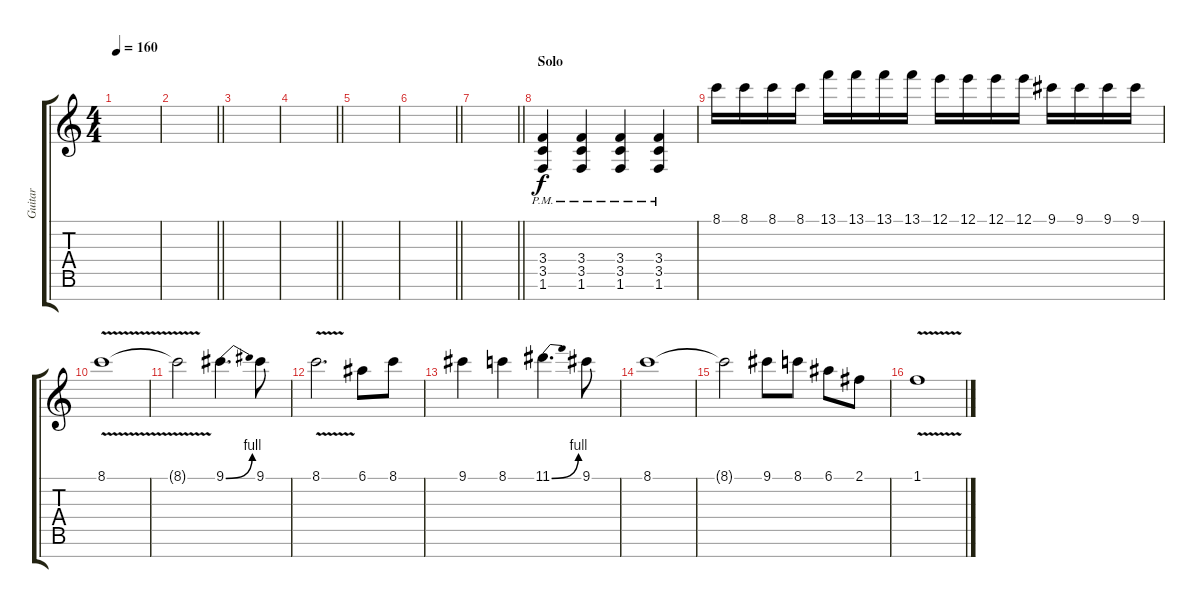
\track ("Guitar" "Guitar") {instrument distortionguitar}
\staff {score tabs}
\tuning (E4 B3 G3 D3 A2 E2 B1) {hide}
\ts (4 4)
\tempo 160
\clef g2
\ks c
|
\barLineRight lightlight
|
|
\barLineRight lightlight
|
|
\barLineRight lightlight
|
\barLineRight lightlight
|
\section ("" "Solo")
(3.4{pm} 3.5{pm} 1.6{pm}).4 (3.4{pm} 3.5{pm} 1.6{pm}).4 (3.4{pm} 3.5{pm} 1.6{pm}).4 (3.4{pm} 3.5{pm} 1.6{pm}).4 |
8.1.16 8.1.16 8.1.16 8.1.16 13.1.16 13.1.16 13.1.16 13.1.16 12.1.16 12.1.16 12.1.16 12.1.16 9.1.16 9.1.16 9.1.16 9.1.16 |
8.1{v}.1 |
8.1{t}.2 9.1{be (bend 0 0 60 4)}.4{d} 9.1.8 |
8.1{v}.2{d} 6.1.8 8.1.8 |
9.1.4 8.1.4 11.1{be (bend 0 0 60 4)}.4{d} 9.1.8 |
8.1.1 |
8.1{t}.2 9.1.8 8.1.8 6.1.8 2.1.8 |
1.1{v}.1
